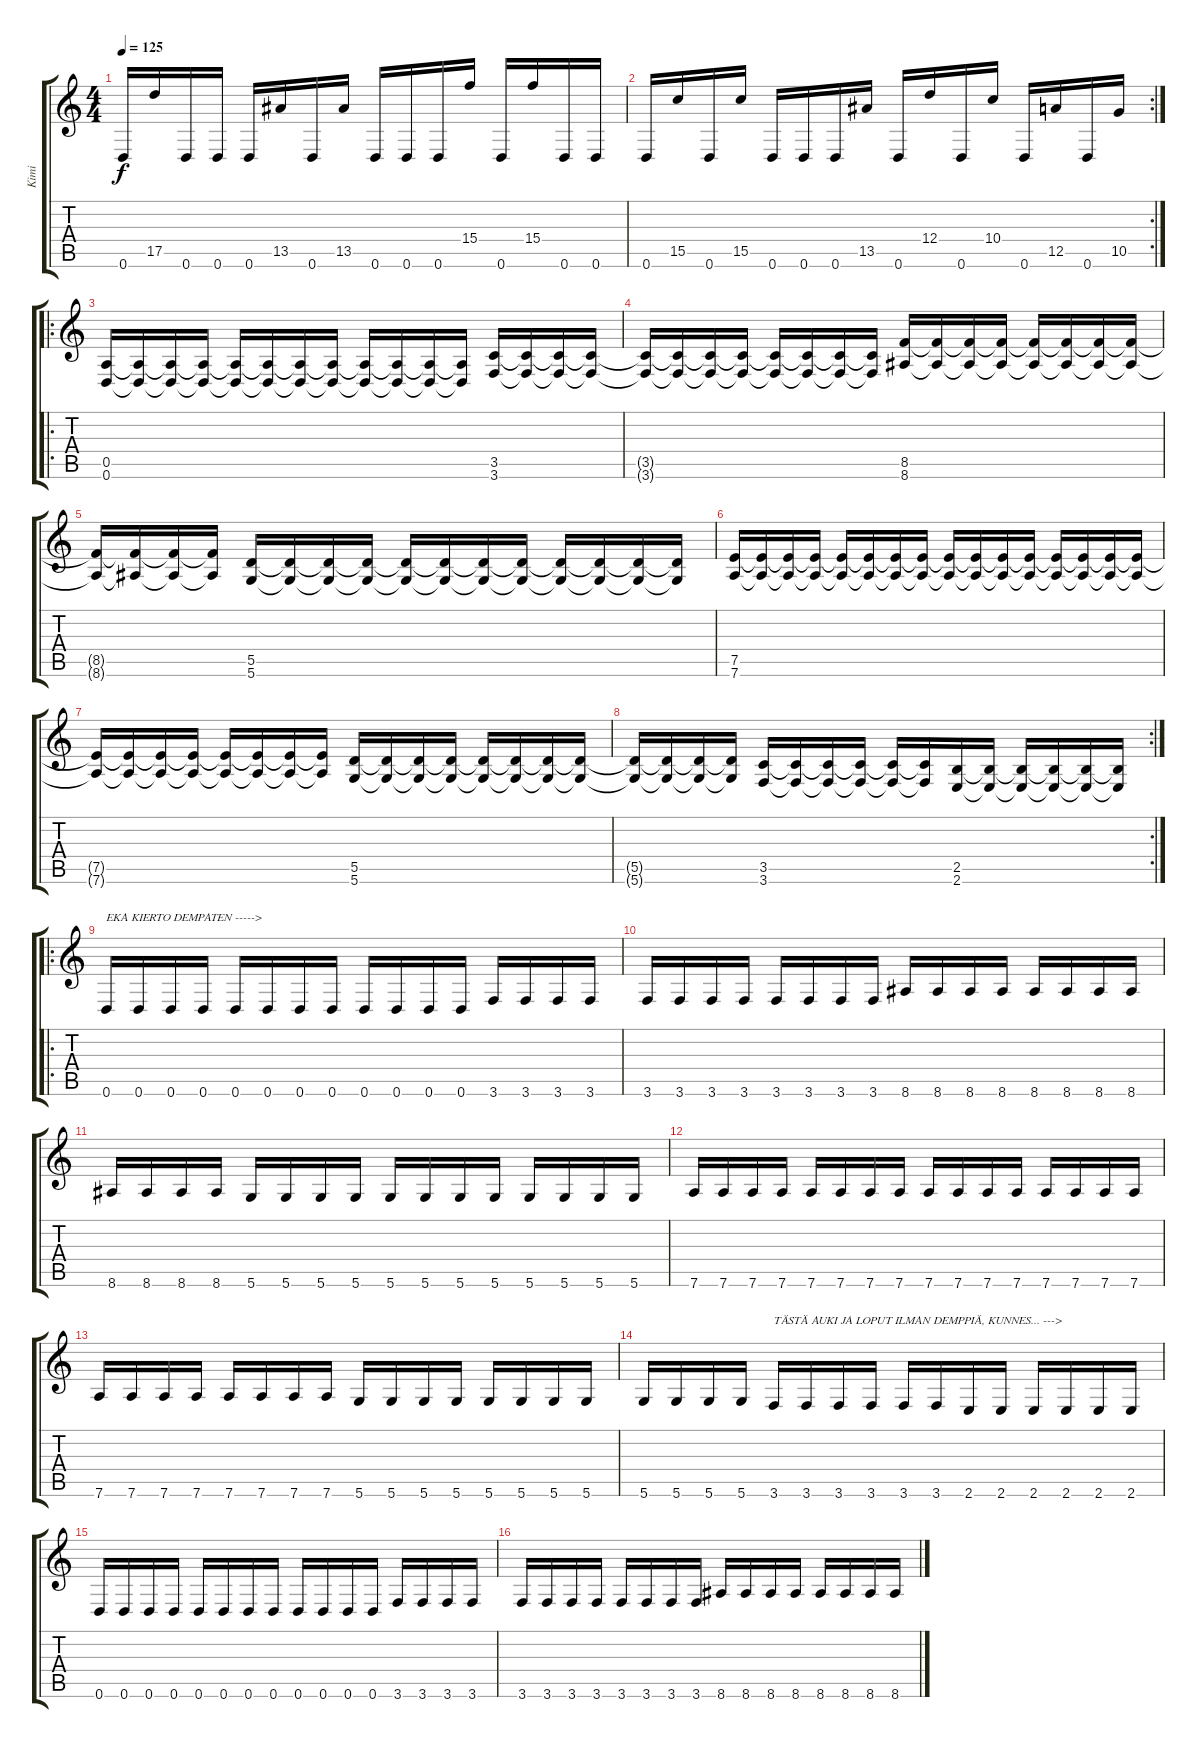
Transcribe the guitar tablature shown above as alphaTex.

\track ("Kimi" "Kimi") {instrument distortionguitar}
\staff {score tabs}
\tuning (E4 B3 G3 D3 A2 D2) {hide}
\ts (4 4)
\tempo 125
\clef g2
\ks c
0.6.16{dy f} 17.5.16 0.6.16 0.6.16 0.6.16 13.5.16 0.6.16 13.5.16 0.6.16 0.6.16 0.6.16 15.4.16 0.6.16 15.4.16 0.6.16 0.6.16 |
\rc 2
0.6.16 15.5.16 0.6.16 15.5.16 0.6.16 0.6.16 0.6.16 13.5.16 0.6.16 12.4.16 0.6.16 10.4.16 0.6.16 12.5.16 0.6.16 10.5.16 |
\ro
(0.5 0.6).16 (0.5{t} 0.6{t}).16 (0.5{t} 0.6{t}).16 (0.5{t} 0.6{t}).16 (0.5{t} 0.6{t}).16 (0.5{t} 0.6{t}).16 (0.5{t} 0.6{t}).16 (0.5{t} 0.6{t}).16 (0.5{t} 0.6{t}).16 (0.5{t} 0.6{t}).16 (0.5{t} 0.6{t}).16 (0.5{t} 0.6{t}).16 (3.5 3.6).16 (3.5{t} 3.6{t}).16 (3.5{t} 3.6{t}).16 (3.5{t} 3.6{t}).16 |
(3.5{t} 3.6{t}).16 (3.5{t} 3.6{t}).16 (3.5{t} 3.6{t}).16 (3.5{t} 3.6{t}).16 (3.5{t} 3.6{t}).16 (3.5{t} 3.6{t}).16 (3.5{t} 3.6{t}).16 (3.5{t} 3.6{t}).16 (8.5 8.6).16 (8.5{t} 8.6{t}).16 (8.5{t} 8.6{t}).16 (8.5{t} 8.6{t}).16 (8.5{t} 8.6{t}).16 (8.5{t} 8.6{t}).16 (8.5{t} 8.6{t}).16 (8.5{t} 8.6{t}).16 |
(8.5{t} 8.6{t}).16 (8.5{t} 8.6{t}).16 (8.5{t} 8.6{t}).16 (8.5{t} 8.6{t}).16 (5.5 5.6).16 (5.5{t} 5.6{t}).16 (5.5{t} 5.6{t}).16 (5.5{t} 5.6{t}).16 (5.5{t} 5.6{t}).16 (5.5{t} 5.6{t}).16 (5.5{t} 5.6{t}).16 (5.5{t} 5.6{t}).16 (5.5{t} 5.6{t}).16 (5.5{t} 5.6{t}).16 (5.5{t} 5.6{t}).16 (5.5{t} 5.6{t}).16 |
(7.5 7.6).16 (7.5{t} 7.6{t}).16 (7.5{t} 7.6{t}).16 (7.5{t} 7.6{t}).16 (7.5{t} 7.6{t}).16 (7.5{t} 7.6{t}).16 (7.5{t} 7.6{t}).16 (7.5{t} 7.6{t}).16 (7.5{t} 7.6{t}).16 (7.5{t} 7.6{t}).16 (7.5{t} 7.6{t}).16 (7.5{t} 7.6{t}).16 (7.5{t} 7.6{t}).16 (7.5{t} 7.6{t}).16 (7.5{t} 7.6{t}).16 (7.5{t} 7.6{t}).16 |
(7.5{t} 7.6{t}).16 (7.5{t} 7.6{t}).16 (7.5{t} 7.6{t}).16 (7.5{t} 7.6{t}).16 (7.5{t} 7.6{t}).16 (7.5{t} 7.6{t}).16 (7.5{t} 7.6{t}).16 (7.5{t} 7.6{t}).16 (5.5 5.6).16 (5.5{t} 5.6{t}).16 (5.5{t} 5.6{t}).16 (5.5{t} 5.6{t}).16 (5.5{t} 5.6{t}).16 (5.5{t} 5.6{t}).16 (5.5{t} 5.6{t}).16 (5.5{t} 5.6{t}).16 |
\rc 2
(5.5{t} 5.6{t}).16 (5.5{t} 5.6{t}).16 (5.5{t} 5.6{t}).16 (5.5{t} 5.6{t}).16 (3.5 3.6).16 (3.5{t} 3.6{t}).16 (3.5{t} 3.6{t}).16 (3.5{t} 3.6{t}).16 (3.5{t} 3.6{t}).16 (3.5{t} 3.6{t}).16 (2.5 2.6).16 (2.5{t} 2.6{t}).16 (2.5{t} 2.6{t}).16 (2.5{t} 2.6{t}).16 (2.5{t} 2.6{t}).16 (2.5{t} 2.6{t}).16 |
\ro
0.6.16{txt "EKA KIERTO DEMPATEN ----->"} 0.6.16 0.6.16 0.6.16 0.6.16 0.6.16 0.6.16 0.6.16 0.6.16 0.6.16 0.6.16 0.6.16 3.6.16 3.6.16 3.6.16 3.6.16 |
3.6.16 3.6.16 3.6.16 3.6.16 3.6.16 3.6.16 3.6.16 3.6.16 8.6.16 8.6.16 8.6.16 8.6.16 8.6.16 8.6.16 8.6.16 8.6.16 |
8.6.16 8.6.16 8.6.16 8.6.16 5.6.16 5.6.16 5.6.16 5.6.16 5.6.16 5.6.16 5.6.16 5.6.16 5.6.16 5.6.16 5.6.16 5.6.16 |
7.6.16 7.6.16 7.6.16 7.6.16 7.6.16 7.6.16 7.6.16 7.6.16 7.6.16 7.6.16 7.6.16 7.6.16 7.6.16 7.6.16 7.6.16 7.6.16 |
7.6.16 7.6.16 7.6.16 7.6.16 7.6.16 7.6.16 7.6.16 7.6.16 5.6.16 5.6.16 5.6.16 5.6.16 5.6.16 5.6.16 5.6.16 5.6.16 |
5.6.16 5.6.16 5.6.16 5.6.16 3.6.16{txt "TÄSTÄ AUKI JA LOPUT ILMAN DEMPPIÄ, KUNNES... --->"} 3.6.16 3.6.16 3.6.16 3.6.16 3.6.16 2.6.16 2.6.16 2.6.16 2.6.16 2.6.16 2.6.16 |
0.6.16 0.6.16 0.6.16 0.6.16 0.6.16 0.6.16 0.6.16 0.6.16 0.6.16 0.6.16 0.6.16 0.6.16 3.6.16 3.6.16 3.6.16 3.6.16 |
3.6.16 3.6.16 3.6.16 3.6.16 3.6.16 3.6.16 3.6.16 3.6.16 8.6.16 8.6.16 8.6.16 8.6.16 8.6.16 8.6.16 8.6.16 8.6.16
